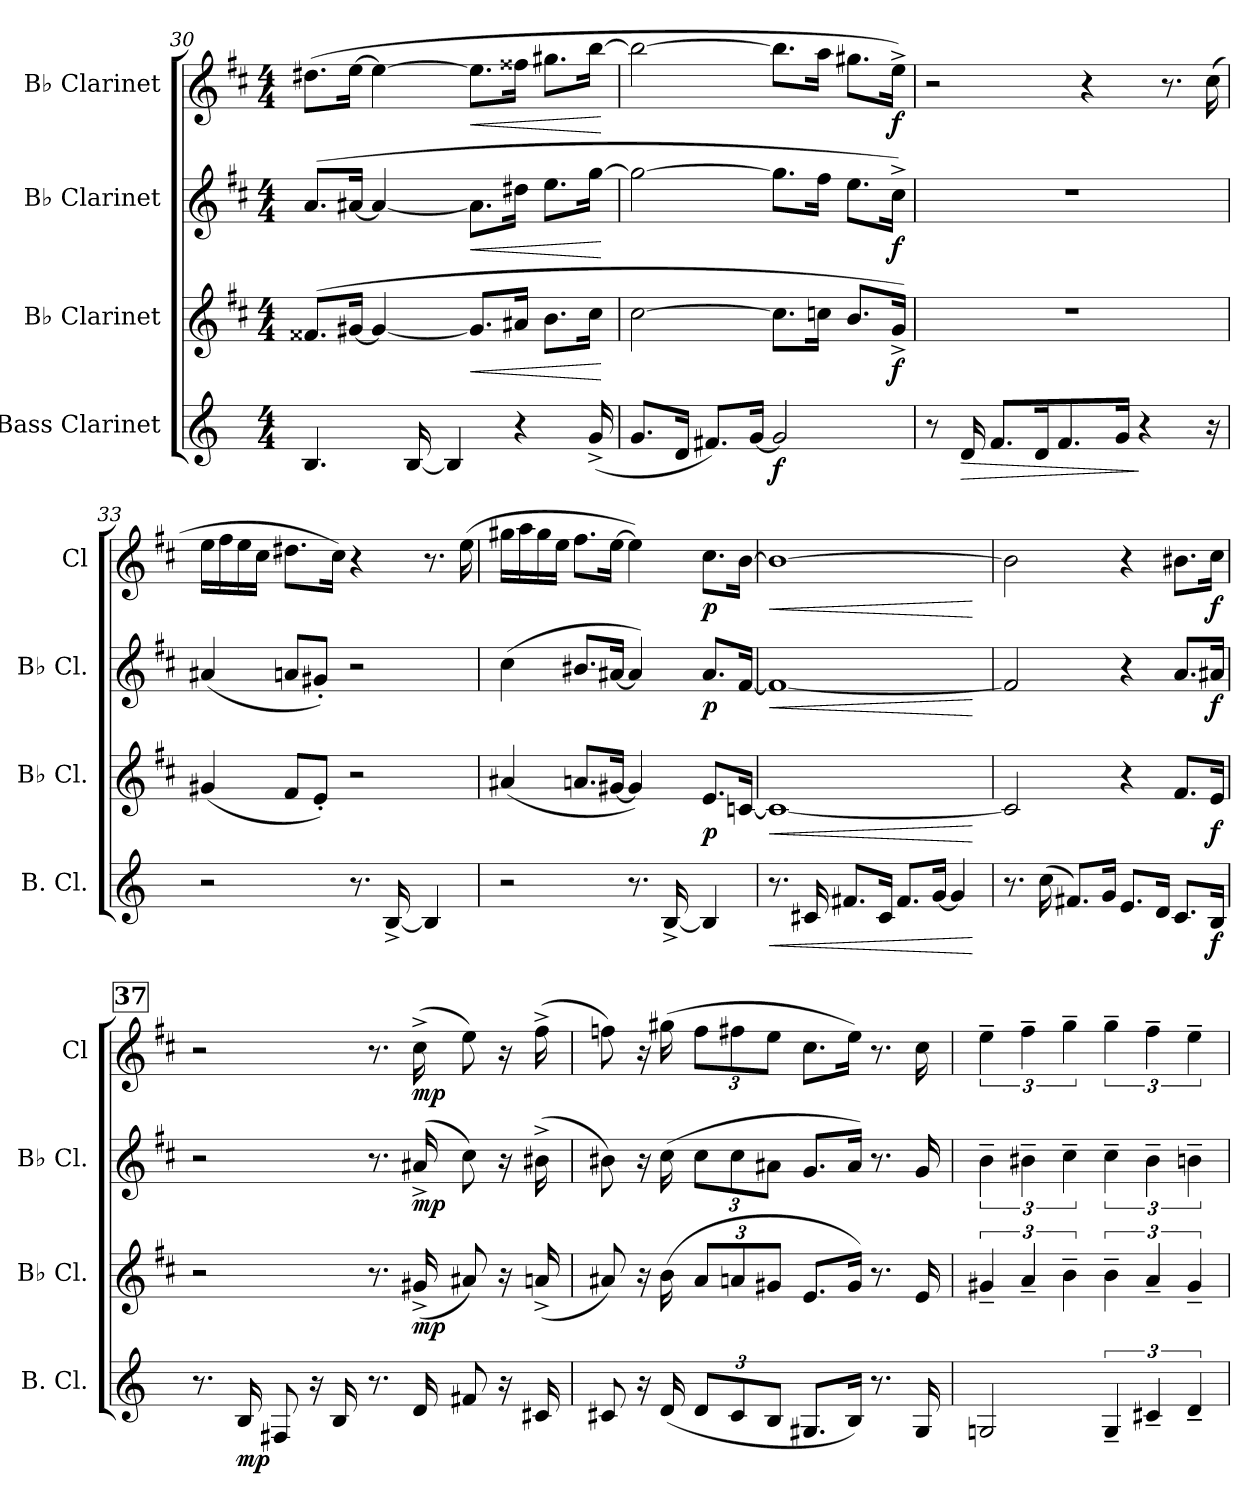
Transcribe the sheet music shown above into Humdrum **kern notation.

**kern	**dynam	**kern	**dynam	**kern	**dynam	**kern	**dynam
*part4	*part4	*part3	*part3	*part2	*part2	*part1	*part1
*staff4	*staff4	*staff3	*staff3	*staff2	*staff2	*staff1	*staff1
*I"Bass Clarinet	*	*I"B♭ Clarinet	*	*I"B♭ Clarinet	*	*I"B♭ Clarinet	*
*I'B. Cl.	*	*I'B♭ Cl.	*	*I'B♭ Cl.	*	*I'Cl	*
*clefG2	*	*clefG2	*	*clefG2	*	*clefG2	*
*ITrd8c14	*	*ITrd1c2	*	*ITrd1c2	*	*ITrd1c2	*
*k[]	*	*k[]	*	*k[]	*	*k[]	*
*M4/4	*	*M4/4	*	*M4/4	*	*M4/4	*
=30	=30	=30	=30	=30	=30	=30	=30
4.BB/	.	(8.e#X/L	.	(8.g/L	.	(8.cc#X\L	.
.	.	[16f#X/Jk	.	[16g#X/Jk	.	[16dd\Jk	.
.	.	4f#/_	.	4g#/_	.	4dd\_	.
[16BB/	.	.	.	.	.	.	.
4BB/]	.	.	.	.	.	.	.
!	!	!	!LO:HP:b	!	!LO:HP:b	!	!LO:HP:b
.	.	8.f#/L]	<	8.g#\L]	<	8.dd\L]	<
4r	.	16g#X/Jk	.	16cc#X\Jk	.	16ee#X\Jk	.
.	.	8.a\L	.	8.dd\L	.	8.ff#X\L	.
(16G^/	.	16b\Jk	.	[16ff\Jk	.	[16aa\Jk	.
.	.	.	[	.	[	.	[
!!LO:LB:g=z
=31	=31	=31	=31	=31	=31	=31	=31
8.G/L	.	[2b\	.	2ff\_	.	2aa\_	.
16D/Jk	.	.	.	.	.	.	.
8.F#X/L)	.	.	.	.	.	.	.
[16G/Jk	.	.	.	.	.	.	.
!	!LO:DY:b	!	!	!	!	!	!
2G/]	f	8.b\L]	.	8.ff\L]	.	8.aa\L]	.
.	.	16b-X\Jk	.	16ee\Jk	.	16gg\Jk	.
.	.	8.a/L	.	8.dd\L	.	8.ff#X\L	.
!	!	!	!LO:DY:b	!	!LO:DY:b	!	!LO:DY:b
.	.	16f^/Jk)	f	16b^\Jk)	f	16dd^\Jk)	f
=32	=32	=32	=32	=32	=32	=32	=32
8r	.	1r	.	1r	.	2r	.
!	!LO:HP:b	!	!	!	!	!	!
16D/	>	.	.	.	.	.	.
8.F/L	.	.	.	.	.	.	.
16D/K	.	.	.	.	.	.	.
8.F/	.	.	.	.	.	.	.
.	.	.	.	.	.	4r	.
16G/Jk	.	.	.	.	.	.	.
4r	]	.	.	.	.	.	.
.	.	.	.	.	.	8.r	.
16r	.	.	.	.	.	(16b\	.
=33	=33	=33	=33	=33	=33	=33	=33
2r	.	(4f#X/	.	(4g#X/	.	16dd\LL	.
.	.	.	.	.	.	16ee\	.
.	.	.	.	.	.	16dd\	.
.	.	.	.	.	.	16b\JJ	.
.	.	8e/L	.	8gn/L	.	8.cc#X\L	.
.	.	8d'/J)	.	8f#X'/J)	.	.	.
.	.	.	.	.	.	16b\Jk)	.
8.r	.	2r	.	2r	.	4r	.
[16BB^/	.	.	.	.	.	.	.
4BB/]	.	.	.	.	.	8.r	.
.	.	.	.	.	.	(16dd\	.
!!LO:LB:g=z
=34	=34	=34	=34	=34	=34	=34	=34
2r	.	(4g#X/	.	(4b\	.	16ff#X\LL	.
.	.	.	.	.	.	16gg\	.
.	.	.	.	.	.	16ff#\	.
.	.	.	.	.	.	16dd\JJ	.
.	.	8.gn/L	.	8.a#X/L	.	8.ee\L	.
.	.	[16f#X/Jk	.	[16g#X/Jk	.	[16dd\Jk	.
8.r	.	4f#/])	.	4g#/])	.	4dd\])	.
[16BB^/	.	.	.	.	.	.	.
!	!	!	!LO:DY:b	!	!LO:DY:b	!	!LO:DY:b
4BB/]	.	8.d/L	p	8.g#/L	p	8.b\L	p
.	.	[16B-X/Jk	.	[16e/Jk	.	[16a\Jk	.
=35	=35	=35	=35	=35	=35	=35	=35
!	!LO:HP:b	!	!LO:HP:b	!	!LO:HP:b	!	!LO:HP:b
8.r	<	1B-_	<	1e_	<	1a_	<
16C#X/	.	.	.	.	.	.	.
8.F#X/L	.	.	.	.	.	.	.
16C#/Jk	.	.	.	.	.	.	.
8.F#/L	.	.	.	.	.	.	.
[16G/Jk	.	.	.	.	.	.	.
4G/]	.	.	.	.	.	.	.
.	[	.	[	.	[	.	[
=36	=36	=36	=36	=36	=36	=36	=36
8.r	.	2B-/]	.	2e/]	.	2a\]	.
(16c\	.	.	.	.	.	.	.
8.F#X/L)	.	.	.	.	.	.	.
16G/Jk	.	.	.	.	.	.	.
8.E/L	.	4r	.	4r	.	4r	.
16D/Jk	.	.	.	.	.	.	.
8.C/L	.	8.e/L	.	8.g/L	.	8.a#X\L	.
!	!LO:DY:b	!	!LO:DY:b	!	!LO:DY:b	!	!LO:DY:b
16BB/Jk	f	16d/Jk	f	16g#X/Jk	f	16b\Jk	f
!!LO:PB:g=z
!!LO:REH:place=s1:a:B:fs=14:t=37
=37	=37	=37	=37	=37	=37	=37	=37
8.r	.	2r	.	2r	.	2r	.
!	!LO:DY:b	!	!	!	!	!	!
16BB/	mp	.	.	.	.	.	.
8FF#X/	.	.	.	.	.	.	.
16r	.	.	.	.	.	.	.
16BB/	.	.	.	.	.	.	.
8.r	.	8.r	.	8.r	.	8.r	.
!	!	!	!LO:DY:b	!	!LO:DY:b	!	!LO:DY:b
16D/	.	(16f#X^/	mp	(16g#X^/	mp	(16b^\	mp
8F#X/	.	8g#X/)	.	8b\)	.	8dd\)	.
16r	.	16r	.	16r	.	16r	.
16C#X/	.	(16gn^/	.	(16a#X^\	.	(16ee^\	.
=38	=38	=38	=38	=38	=38	=38	=38
8C#X/	.	8g#X/)	.	8a#X\)	.	8ee-X\)	.
16r	.	16r	.	16r	.	16r	.
(16D/	.	(16a\	.	(16b\	.	(16ff#X\	.
*Xbrackettup	*	*Xbrackettup	*	*Xbrackettup	*	*Xbrackettup	*
12D/L	.	12g#/L	.	12b\L	.	12ee-\L	.
12C#/	.	12gn/	.	12b\	.	12een\	.
12BB/J	.	12f#X/J	.	12g#X\J	.	12dd\J	.
8.GG#X/L	.	8.d/L	.	8.f/L	.	8.b\L	.
16BB/Jk)	.	16f#/Jk)	.	16g#/Jk)	.	16dd\Jk)	.
8.r	.	8.r	.	8.r	.	8.r	.
16GG#/	.	16d/	.	16f/	.	16b\	.
=39	=39	=39	=39	=39	=39	=39	=39
*	*	*brackettup	*	*brackettup	*	*brackettup	*
2GGn/	.	6f#X~/	.	6a~\	.	6dd~\	.
.	.	6g~/	.	6a#X~\	.	6ee~\	.
.	.	6a~\	.	6b~\	.	6ff~\	.
*brackettup	*	*	*	*	*	*	*
6GG~/	.	6a~\	.	6b~\	.	6ff~\	.
6C#X~/	.	6g~/	.	6a#~\	.	6ee~\	.
6D~/	.	6f#~/	.	6an~\	.	6dd~\	.
=	=	=	=	=	=	=	=
*-	*-	*-	*-	*-	*-	*-	*-
